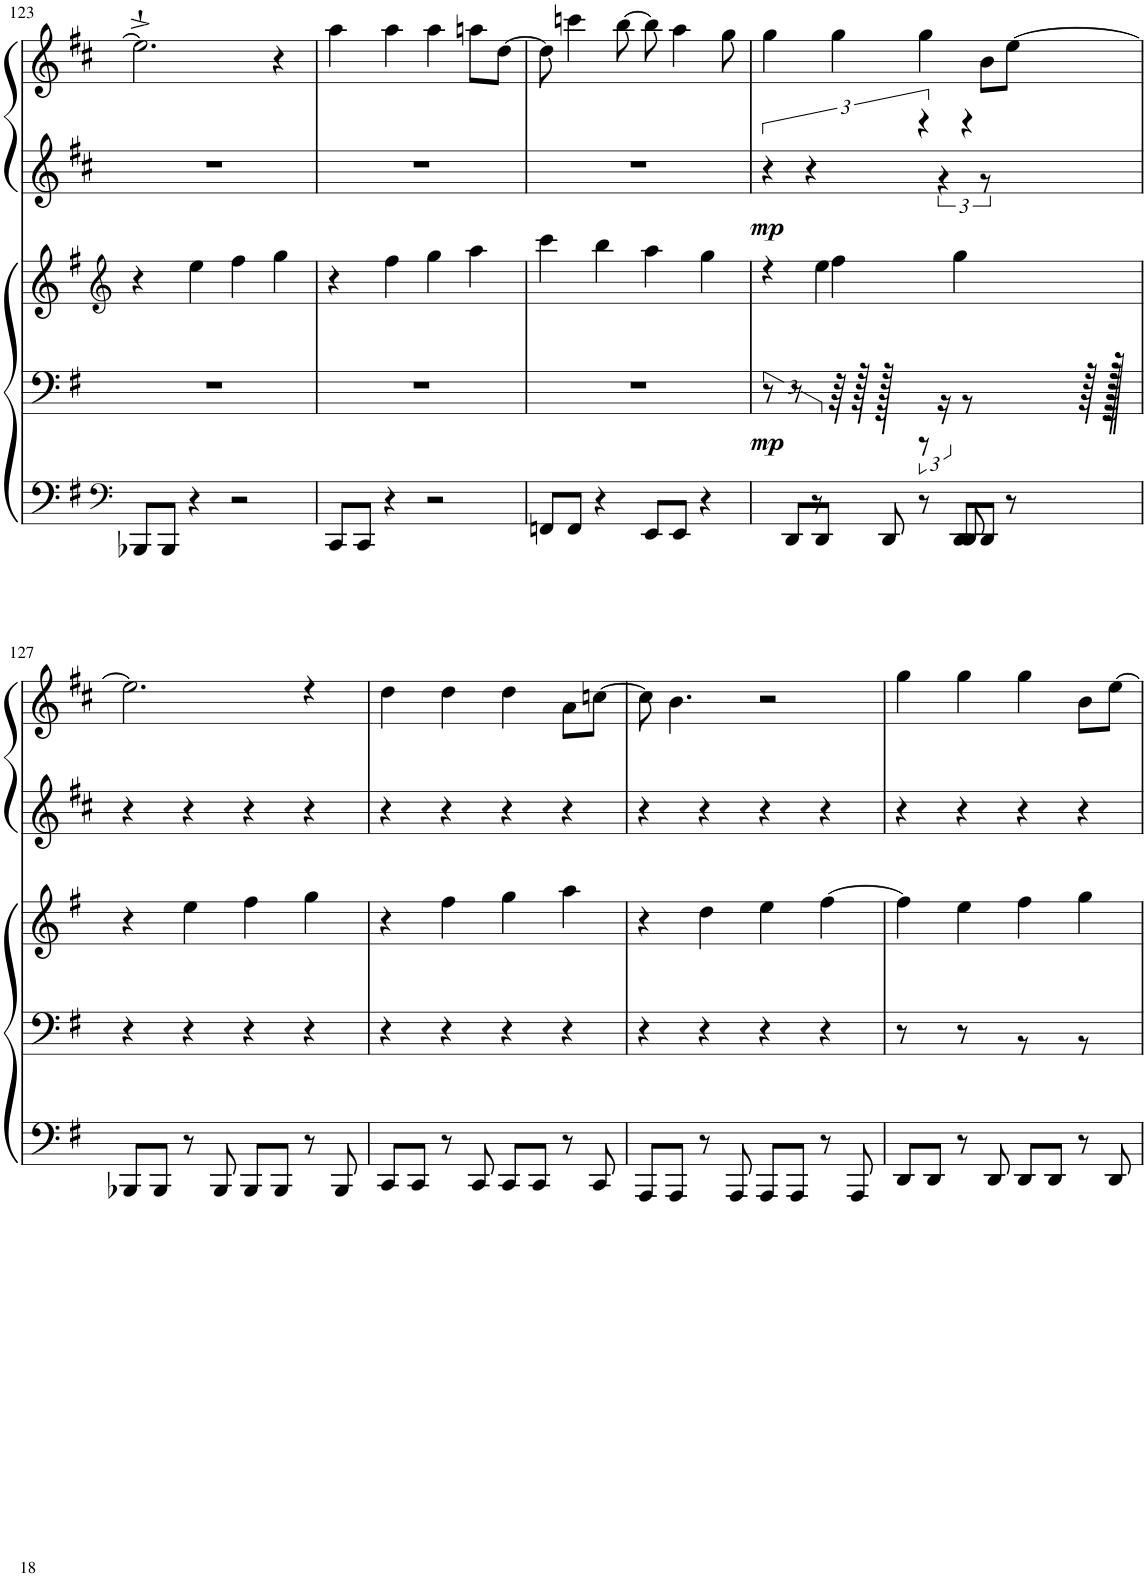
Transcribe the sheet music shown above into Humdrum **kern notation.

**kern	**kern	**kern	**dynam	**kern	**kern	**dynam
*part2	*part2	*part2	*part2	*part1	*part1	*part1
*staff5	*staff4	*staff3	*staff3/4/5	*staff2	*staff1	*staff1/2
!!LO:PB:g=z
*clefF4	*clefF4	*clefG2	*	*clefG2	*clefG2	*
*k[f#]	*k[f#]	*k[f#]	*	*k[f#c#]	*k[f#c#]	*
*M2/2	*M2/2	*M2/2	*	*M2/2	*M2/2	*
=123	=123	=123	=123	=123	=123	=123
8BBB-X/L	1r	4r	.	1r	2.ee^`\]	.
8BBB-/J	.	.	.	.	.	.
4r	.	4ee\	.	.	.	.
2r	.	4ff#\	.	.	.	.
.	.	4gg\	.	.	4r	.
=124	=124	=124	=124	=124	=124	=124
8CC/L	1r	4r	.	1r	4aa\	.
8CC/J	.	.	.	.	.	.
4r	.	4ff#\	.	.	4aa\	.
2r	.	4gg\	.	.	4aa\	.
.	.	4aa\	.	.	8aan\L	.
.	.	.	.	.	[>8dd\J	.
=125	=125	=125	=125	=125	=125	=125
8FFn/L	1r	4ccc\	.	1r	8dd\]	.
8FF/J	.	.	.	.	4cccn\	.
4r	.	4bb\	.	.	.	.
.	.	.	.	.	[>8bb\	.
8EE/L	.	4aa\	.	.	8bb\]	.
8EE/J	.	.	.	.	4aa\	.
4r	.	4gg\	.	.	.	.
.	.	.	.	.	8gg\	.
=126	=126	=126	=126	=126	=126	=126
*^	*	*	*	*	*	*
*	*^	*	*	*	*	*	*
!	!	!LO:N:vis=16..	!	!	!LO:DY:b=2	!	!	!LO:DY:b=2
*	*	*	*^	*^	*	*	*^	*
*	*	*	*	*	*	*	*	*	*	*^	*
*	*	*	*	*	*	*	*	*	*	*	*^	*
2ryy	18%5ryy	12ryy	12r	3ryy	4r	24%5ryy	mp	2r	4gg\	12%5ryy	12%7ryy	3ryy	mp
!	!	!	!LO:N:vis=16.	!	!	!	!	!	!	!	!	!	!
.	.	8DD/L	36ryy	.	.	.	.	.	.	.	.	.	.
.	.	.	12r	.	.	.	.	.	.	.	.	.	.
.	.	.	18r	.	.	.	.	.	.	.	.	.	.
.	.	8DD/J	.	.	.	4ee\	.	.	.	.	.	.	.
.	.	.	64r	.	4ff#\	.	.	.	4gg\	.	.	.	.
.	.	.	36r	.	.	.	.	.	.	.	.	.	.
.	8DD/	.	.	.	.	.	.	.	.	.	.	.	.
.	.	.	128r	.	.	.	.	.	.	.	.	.	.
.	.	.	256r	.	.	.	.	.	.	.	.	.	.
.	.	.	256ryy	.	.	.	.	.	.	.	.	.	.
.	.	8r	.	8r	.	.	.	.	.	.	.	4gg\	.
.	4ryy	.	72%43ryy	.	.	.	.	.	.	.	.	.	.
.	.	.	.	.	.	.	.	.	.	4r	.	.	.
.	.	8DD/L	.	24ryy	.	4gg\	.	.	.	.	.	.	.
8DD/	.	.	.	8r	8ryy	.	.	4r	2ryy	.	.	.	.
.	.	8DD/J	.	.	.	.	.	.	.	.	8b\L	4ryy	.
4ryy	.	.	.	4608ryy	4.ryy	.	.	.	.	.	.	.	.
.	.	.	.	4608%2879ryy	.	.	.	.	.	.	.	.	.
.	72%43ryy	.	.	.	.	.	.	.	.	.	.	.	.
.	.	.	.	.	.	.	.	.	.	4ryy	.	.	.
.	.	8r	.	.	.	24%13ryy	.	.	.	.	[>8ee\J	.	.
.	.	.	.	.	.	.	.	4ryy	.	.	.	.	.
.	.	6ryy	.	.	.	.	.	.	.	.	4ryy	12%5ryy	.
4.ryy	.	.	.	.	.	.	.	.	.	.	.	.	.
.	.	.	.	.	.	.	.	.	.	3ryy	.	.	.
.	.	4ryy	72%17ryy	.	8ryy	.	.	4ryy	4ryy	.	.	.	.
.	.	.	.	.	.	.	.	.	.	.	6ryy	.	.
.	.	.	.	.	8ryy	.	.	.	.	.	.	.	.
.	.	.	128r	.	.	.	.	.	.	.	.	.	.
.	.	.	256r	.	.	.	.	.	.	.	.	.	.
.	.	.	512r	.	.	.	.	.	.	.	.	.	.
.	.	.	4608ryy	.	.	.	.	.	.	.	.	.	.
*v	*v	*v	*	*	*	*	*	*	*	*v	*v	*v	*
*	*v	*v	*	*	*	*	*	*	*
*	*	*v	*v	*	*	*	*	*
!!LO:LB:g=z
=127	=127	=127	=127	=127	=127	=127	=127
8BBB-X/L	4r	4r	.	4r	1ryy	2.ee\]	.
4ryy	.	.	.	.	.	.	.
.	72%17ryy	8ryy	.	4ryy	.	.	.
8BBB-/J	.	4ee\	.	.	.	.	.
.	4r	.	.	.	.	.	.
8r	.	.	.	4r	.	.	.
8BBB-/	.	4ff#\	.	.	.	.	.
.	4r	.	.	.	.	.	.
8BBB-/L	.	.	.	4r	.	4r	.
8BBB-/J	.	4gg\	.	.	.	.	.
.	4r	.	.	.	.	.	.
8r	.	.	.	4r	4ryy	4ryy	.
8BBB-/	.	8ryy	.	.	.	.	.
.	72ryy	.	.	.	.	.	.
*	*	*	*	*	*v	*v	*
=128	=128	=128	=128	=128	=128	=128
8CC/L	4r	4r	.	4r	4dd\	.
8CC/J	.	.	.	.	.	.
8r	4r	4ff#\	.	4r	4dd\	.
8CC/	.	.	.	.	.	.
8CC/L	4r	4gg\	.	4r	4dd\	.
8CC/J	.	.	.	.	.	.
8r	4r	4aa\	.	4r	8a\L	.
8CC/	.	.	.	.	[>8ccn\J	.
=129	=129	=129	=129	=129	=129	=129
8AAA/L	4r	4r	.	4r	8cc\]	.
8AAA/J	.	.	.	.	4.b\	.
8r	4r	4dd\	.	4r	.	.
8AAA/	.	.	.	.	.	.
8AAA/L	4r	4ee\	.	4r	2r	.
8AAA/J	.	.	.	.	.	.
8r	4r	[>4ff#\	.	4r	.	.
8AAA/	.	.	.	.	.	.
=130	=130	=130	=130	=130	=130	=130
*^	*	*^	*	*	*	*
4.ryy	8DD/L	8r	4ff#\]	2ryy	.	4r	4gg\	.
.	8DD/J	8ryy	.	.	.	.	.	.
.	8r	8r	4ee\	.	.	4r	4gg\	.
8DD/	2ryy	4.ryy	.	.	.	.	.	.
8DD/L	.	.	4ff#\	8r	.	4r	4gg\	.
8DD/J	.	.	.	8ryy	.	.	.	.
8ryy	.	8r	4gg\	8r	.	4r	8b\L	.
8DD/	8ryy	8ryy	.	8ryy	.	.	[>8ee\J	.
*v	*v	*	*v	*v	*	*	*	*
=	=	=	=	=	=	=
*-	*-	*-	*-	*-	*-	*-
